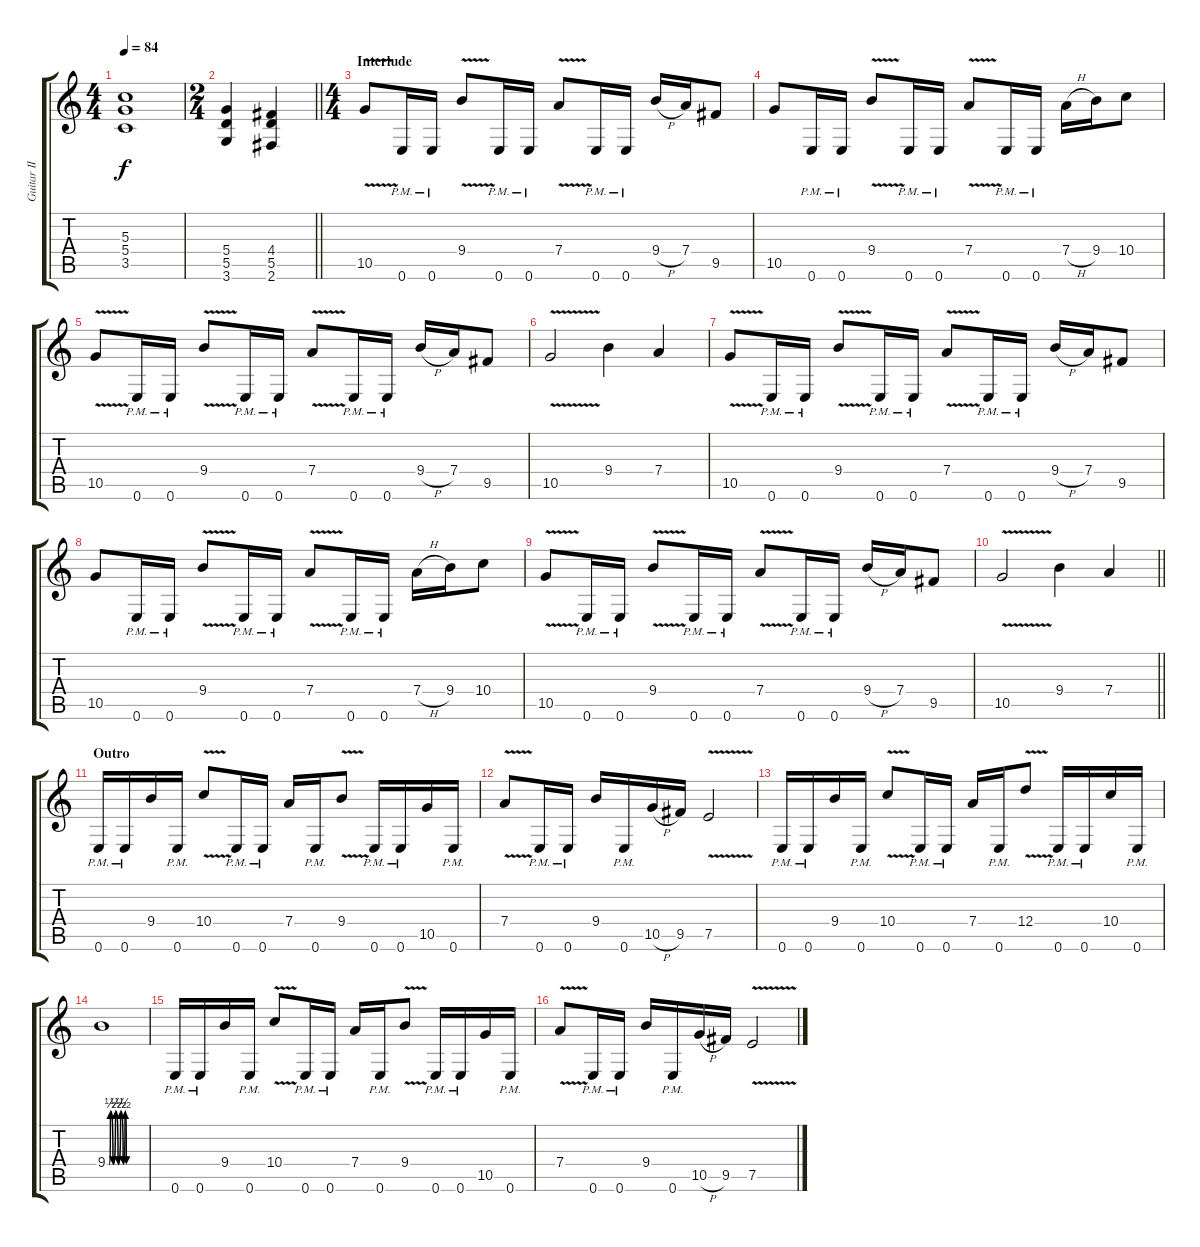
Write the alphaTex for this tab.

\track ("Guitar II" "Guitar II") {instrument overdrivenguitar}
\staff {score tabs}
\tuning (E4 B3 G3 D3 A2 E2) {hide}
\ts (4 4)
\tempo 84
\clef g2
\ks c
(5.3 5.4 3.5).1{dy f} |
\ts (2 4)
\barLineRight lightlight
(5.4 5.5 3.6).4 (4.4 5.5 2.6).4 |
\ts (4 4)
\section ("" "Interlude")
10.5{v}.8 0.6{pm}.16 0.6{pm}.16 9.4{v}.8 0.6{pm}.16 0.6{pm}.16 7.4{v}.8 0.6{pm}.16 0.6{pm}.16 9.4{h}.16 7.4.16 9.5.8 |
10.5.8 0.6{pm}.16 0.6{pm}.16 9.4{v}.8 0.6{pm}.16 0.6{pm}.16 7.4{v}.8 0.6{pm}.16 0.6{pm}.16 7.4{h}.16 9.4.16 10.4.8 |
10.5{v}.8 0.6{pm}.16 0.6{pm}.16 9.4{v}.8 0.6{pm}.16 0.6{pm}.16 7.4{v}.8 0.6{pm}.16 0.6{pm}.16 9.4{h}.16 7.4.16 9.5.8 |
10.5{v}.2 9.4.4 7.4.4 |
10.5{v}.8 0.6{pm}.16 0.6{pm}.16 9.4{v}.8 0.6{pm}.16 0.6{pm}.16 7.4{v}.8 0.6{pm}.16 0.6{pm}.16 9.4{h}.16 7.4.16 9.5.8 |
10.5.8 0.6{pm}.16 0.6{pm}.16 9.4{v}.8 0.6{pm}.16 0.6{pm}.16 7.4{v}.8 0.6{pm}.16 0.6{pm}.16 7.4{h}.16 9.4.16 10.4.8 |
10.5{v}.8 0.6{pm}.16 0.6{pm}.16 9.4{v}.8 0.6{pm}.16 0.6{pm}.16 7.4{v}.8 0.6{pm}.16 0.6{pm}.16 9.4{h}.16 7.4.16 9.5.8 |
\barLineRight lightlight
10.5{v}.2 9.4.4 7.4.4 |
\section ("" "Outro")
0.6{pm}.16 0.6{pm}.16 9.4.16 0.6{pm}.16 10.4{v}.8 0.6{pm}.16 0.6{pm}.16 7.4.16 0.6{pm}.16 9.4{v}.8 0.6{pm}.16 0.6{pm}.16 10.5.16 0.6{pm}.16 |
7.4{v}.8 0.6{pm}.16 0.6{pm}.16 9.4.16 0.6{pm}.16 10.5{h}.16 9.5.16 7.5{v}.2 |
0.6{pm}.16 0.6{pm}.16 9.4.16 0.6{pm}.16 10.4{v}.8 0.6{pm}.16 0.6{pm}.16 7.4.16 0.6{pm}.16 12.4{v}.8 0.6{pm}.16 0.6{pm}.16 10.4.16 0.6{pm}.16 |
9.4{be (custom 0 0 3 0 5 2 9 0 13 2 17 0 21 2 25 0 28 2 30 0 60 0)}.1 |
0.6{pm}.16 0.6{pm}.16 9.4.16 0.6{pm}.16 10.4{v}.8 0.6{pm}.16 0.6{pm}.16 7.4.16 0.6{pm}.16 9.4{v}.8 0.6{pm}.16 0.6{pm}.16 10.5.16 0.6{pm}.16 |
7.4{v}.8 0.6{pm}.16 0.6{pm}.16 9.4.16 0.6{pm}.16 10.5{h}.16 9.5.16 7.5{v}.2
